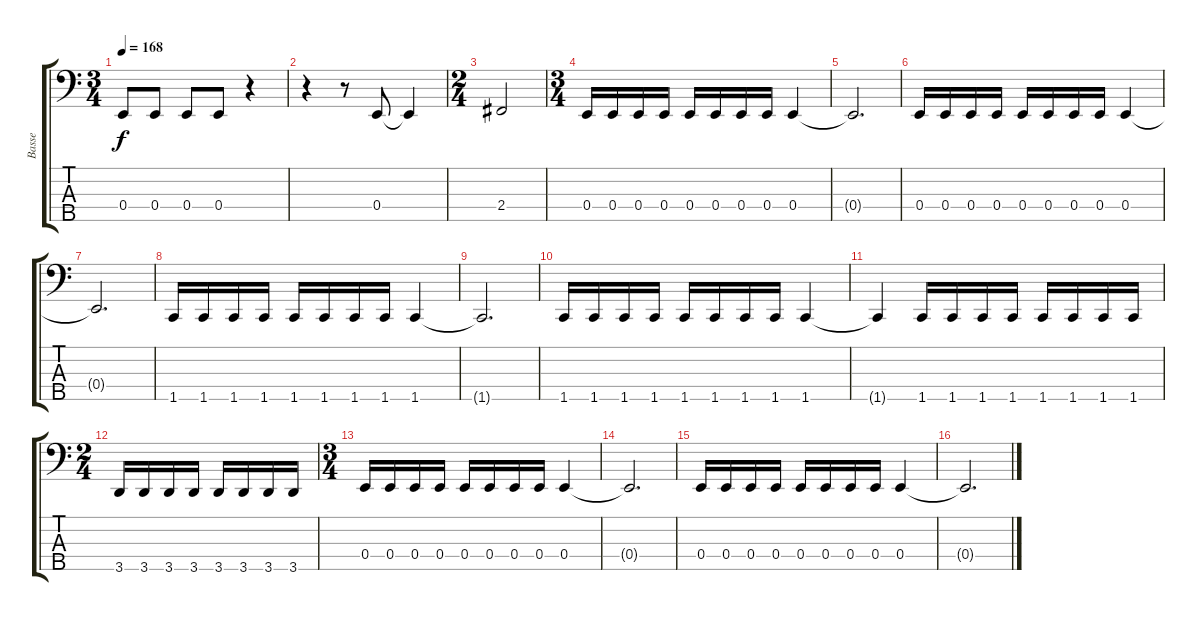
\track ("Basse" "Basse") {instrument electricbassfinger}
\staff {score tabs}
\tuning (G2 D2 A1 E1 B0) {hide}
\ts (3 4)
\tempo 168
\clef f4
\ks c
0.4.8{dy f} 0.4.8 0.4.8 0.4.8 r.4 |
r.4 r.8 0.4.8 0.4{t}.4 |
\ts (2 4)
2.4.2 |
\ts (3 4)
0.4.16 0.4.16 0.4.16 0.4.16 0.4.16 0.4.16 0.4.16 0.4.16 0.4.4 |
0.4{t}.2{d} |
0.4.16 0.4.16 0.4.16 0.4.16 0.4.16 0.4.16 0.4.16 0.4.16 0.4.4 |
0.4{t}.2{d} |
1.5.16 1.5.16 1.5.16 1.5.16 1.5.16 1.5.16 1.5.16 1.5.16 1.5.4 |
1.5{t}.2{d} |
1.5.16 1.5.16 1.5.16 1.5.16 1.5.16 1.5.16 1.5.16 1.5.16 1.5.4 |
1.5{t}.4 1.5.16 1.5.16 1.5.16 1.5.16 1.5.16 1.5.16 1.5.16 1.5.16 |
\ts (2 4)
3.5.16 3.5.16 3.5.16 3.5.16 3.5.16 3.5.16 3.5.16 3.5.16 |
\ts (3 4)
0.4.16 0.4.16 0.4.16 0.4.16 0.4.16 0.4.16 0.4.16 0.4.16 0.4.4 |
0.4{t}.2{d} |
0.4.16 0.4.16 0.4.16 0.4.16 0.4.16 0.4.16 0.4.16 0.4.16 0.4.4 |
0.4{t}.2{d}
